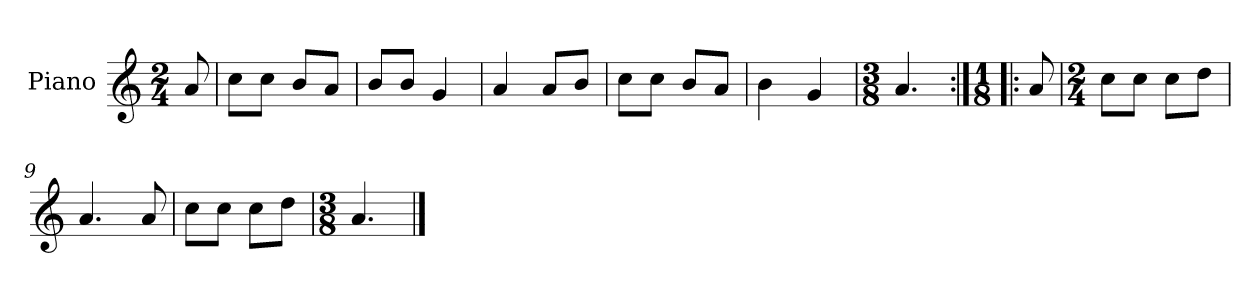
**kern
*part1
*staff1
*I"Piano
*I'Pno.
*clefG2
*k[]
*M2/4
=
8a/
=1
8cc\L
8cc\J
8b/L
8a/J
=2
8b/L
8b/J
4g/
=3
4a/
8a/L
8b/J
=4
8cc\L
8cc\J
8b/L
8a/J
=5
4b\
4g/
=6
*M3/8
4.a/
=7:|!|:
*M1/8
8a/
=8
*M2/4
8cc\L
8cc\J
8cc\L
8dd\J
=9
4.a/
8a/
!!LO:LB:g=z
=10
8cc\L
8cc\J
8cc\L
8dd\J
=11
*M3/8
4.a/
==
*-
